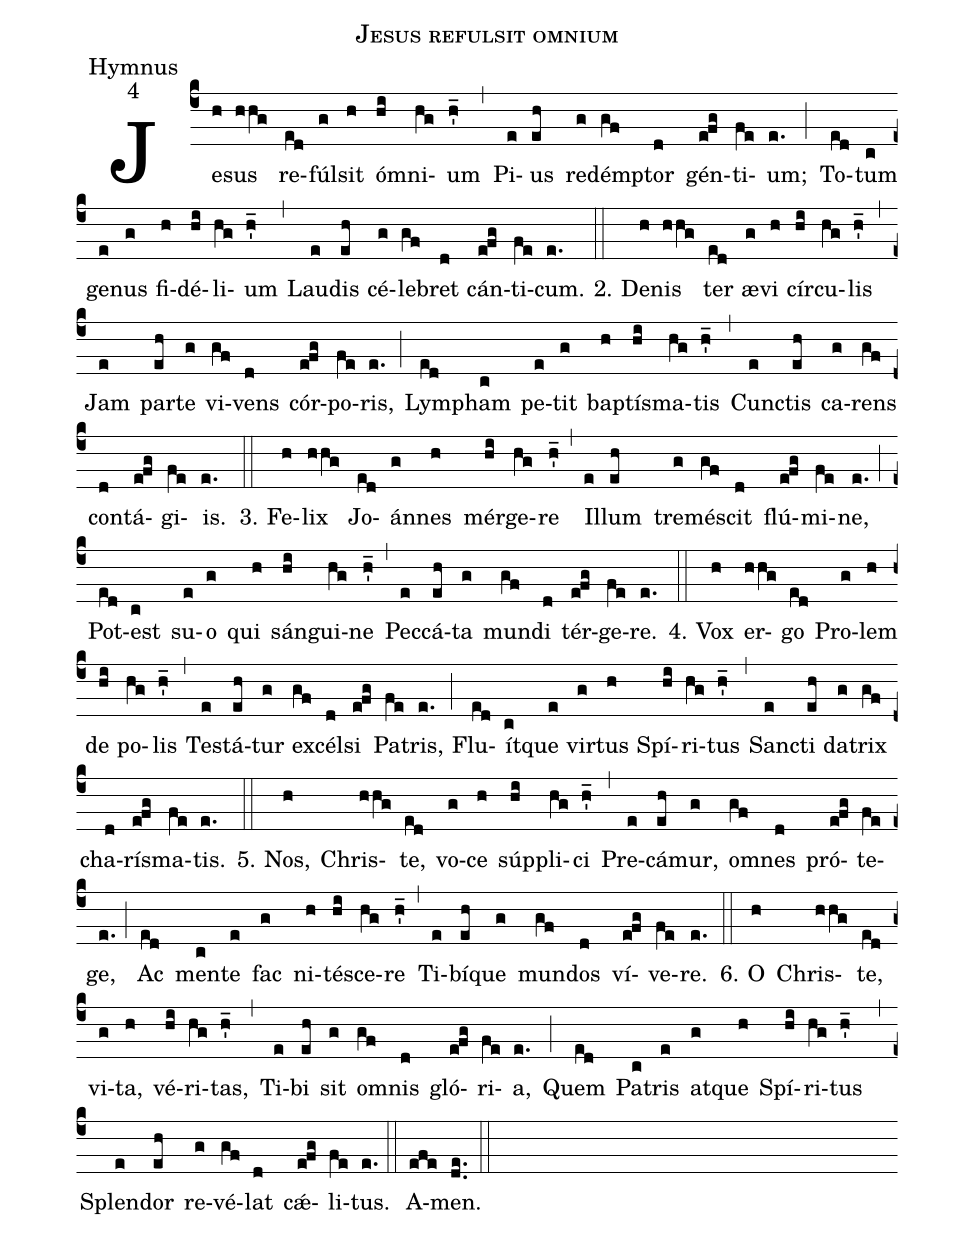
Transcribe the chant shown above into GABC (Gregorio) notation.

name:Jesus refulsit omnium;
office-part:Hymnus;
mode:4;
%%
(c4)Je(h)sus(hhg) re(ed)fúl(g)sit(h) óm(hi)ni(hg)um(h'_) (,)
Pi(e)us(eh) red(g)émp(gf)tor(d) gén(efg)ti(fe)um;(e.) (;)
To(ed)tum(c) ge(e)nus(g) fi(h)dé(hi)li(hg)um(h'_) (,)
Lau(e)dis(eh) cé(g)le(gf)bret(d) cán(efg)ti(fe)cum.(e.) (::)

2. De(h)nis(hhg) ter(ed) æ(g)vi(h) cír(hi)cu(hg)lis(h'_) (,)
Jam(e) par(eh)te(g) vi(gf)vens(d) cór(efg)po(fe)ris,(e.) (;)
Lym(ed)pham(c) pe(e)tit(g) bap(h)tís(hi)ma(hg)tis(h'_) (,)
Cunc(e)tis(eh) ca(g)rens(gf) con(d)tá(efg)gi(fe)is.(e.) (::)

3. Fe(h)lix(hhg) Jo(ed)án(g)nes(h) mér(hi)ge(hg)re(h'_) (,)
Il(e)lum(eh) tre(g)mé(gf)scit(d) flú(efg)mi(fe)ne,(e.) (;)
Pot(ed)est(c) su(e)o(g) qui(h) sán(hi)gui(hg)ne(h'_) (,)
Pec(e)cá(eh)ta(g) mun(gf)di(d) tér(efg)ge(fe)re.(e.) (::)

4. Vox(h) er(hhg)go(ed) Pro(g)lem(h) de(hi) po(hg)lis(h'_) (,)
Tes(e)tá(eh)tur(g) ex(gf)cél(d)si(efg) Pa(fe)tris,(e.) (;)
Flu(ed)ít(c)que(e) vir(g)tus(h) Spí(hi)ri(hg)tus(h'_) (,)
Sanc(e)ti(eh) da(g)trix(gf) cha(d)rís(efg)ma(fe)tis.(e.) (::)

5. Nos,(h) Chris(hhg)te,(ed) vo(g)ce(h) súp(hi)pli(hg)ci(h'_) (,)
Pre(e)cá(eh)mur,(g) om(gf)nes(d) pró(efg)te(fe)ge,(e.) (;)
Ac(ed) men(c)te(e) fac(g) ni(h)té(hi)sce(hg)re(h'_) (,)
Ti(e)bí(eh)que(g) mun(gf)dos(d) ví(efg)ve(fe)re.(e.) (::)

6. O(h) Chris(hhg)te,(ed) vi(g)ta,(h) vé(hi)ri(hg)tas,(h'_) (,)
Ti(e)bi(eh) sit(g) om(gf)nis(d) gló(efg)ri(fe)a,(e.) (;)
Quem(ed) Pa(c)tris(e) at(g)que(h) Spí(hi)ri(hg)tus(h'_) (,)
Splen(e)dor(eh) re(g)vé(gf)lat(d) cǽ(efg)li(fe)tus.(e.) (::)
A(efe)men.(de..) (::)
